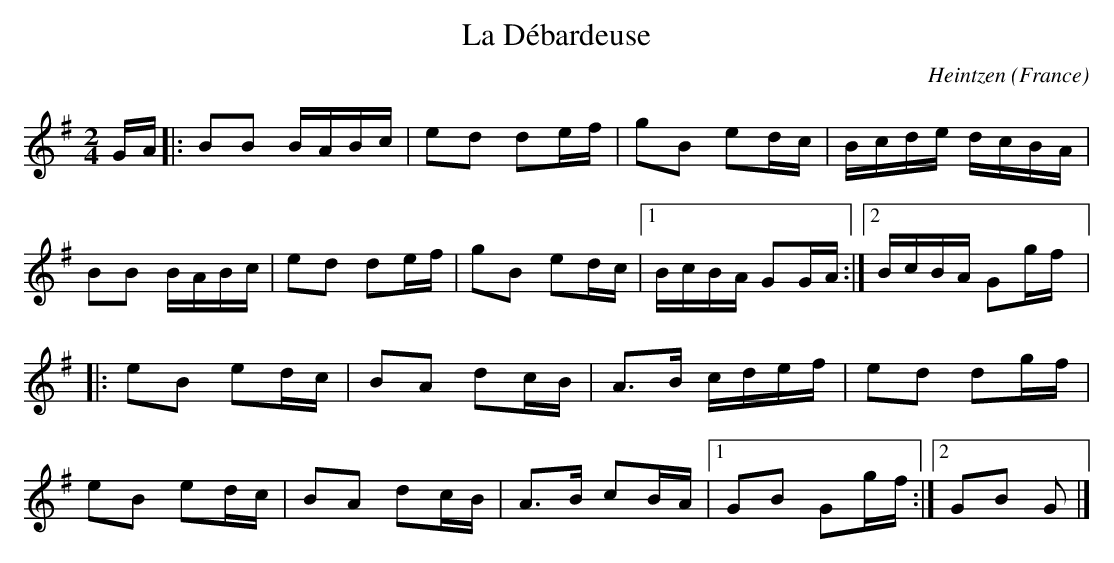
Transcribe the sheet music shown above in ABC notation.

X:1
T:La D\'ebardeuse
C:Heintzen
O:France
M:2/4
L:1/16
K:G major
GA |: B2B2 BABc | e2d2 d2ef |g2B2 e2dc | Bcde dcBA |\
B2B2 BABc | e2d2 d2ef |g2B2 e2dc | [1 BcBA G2GA :|\
[2 BcBA G2gf |: e2B2 e2dc | B2A2 d2cB | A3B cdef | e2d2 d2gf | e2B2 e2dc |\
B2A2 d2cB | A3B c2BA | [1 G2B2 G2gf :| [2 G2B2 G2 |]
